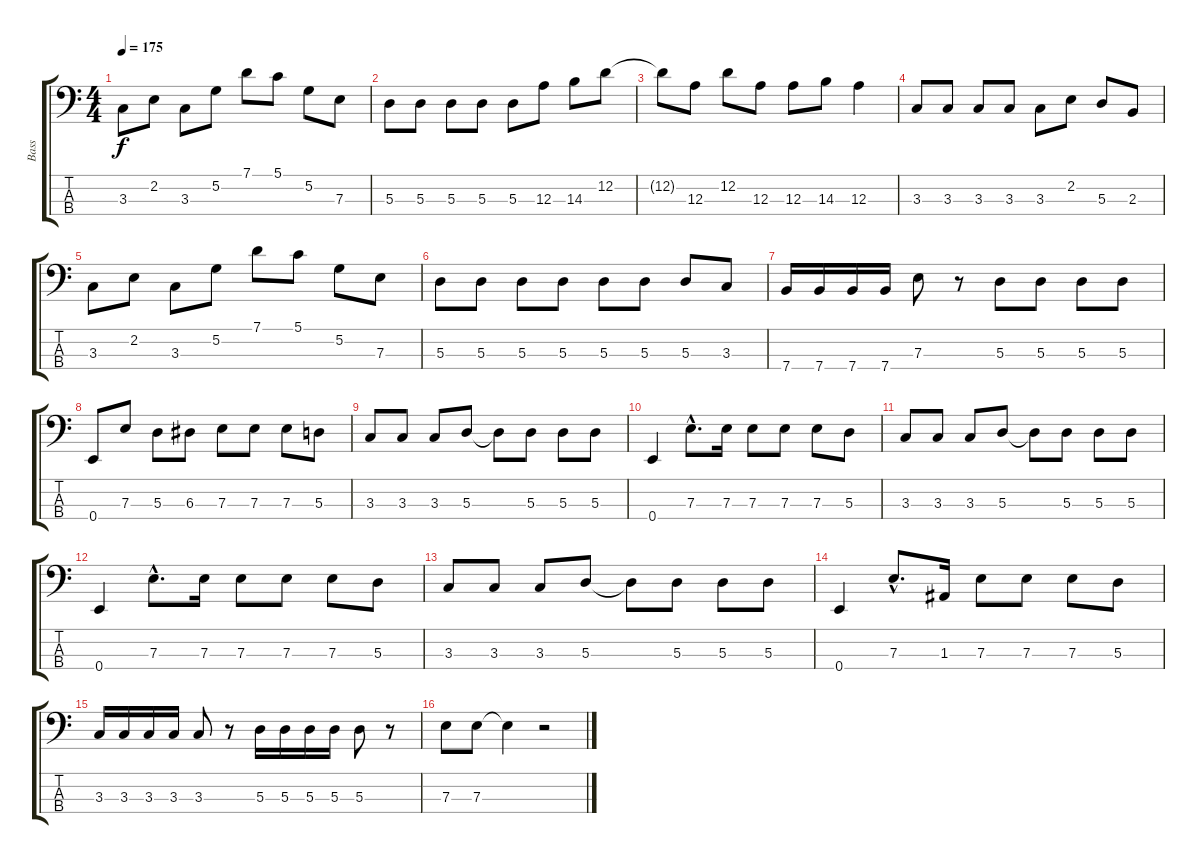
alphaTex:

\track ("Bass" "Bass") {instrument electricbasspick}
\staff {score tabs}
\tuning (G2 D2 A1 E1) {hide}
\ts (4 4)
\tempo 175
\clef f4
\ks c
3.3.8{dy f} 2.2.8 3.3.8 5.2.8 7.1.8 5.1.8 5.2.8 7.3.8 |
5.3.8 5.3.8 5.3.8 5.3.8 5.3.8 12.3.8 14.3.8 12.2.8 |
12.2{t}.8 12.3.8 12.2.8 12.3.8 12.3.8 14.3.8 12.3.4 |
3.3.8 3.3.8 3.3.8 3.3.8 3.3.8 2.2.8 5.3.8 2.3.8 |
3.3.8 2.2.8 3.3.8 5.2.8 7.1.8 5.1.8 5.2.8 7.3.8 |
5.3.8 5.3.8 5.3.8 5.3.8 5.3.8 5.3.8 5.3.8 3.3.8 |
7.4.16 7.4.16 7.4.16 7.4.16 7.3.8 r.8 5.3.8 5.3.8 5.3.8 5.3.8 |
0.4.8 7.3.8 5.3.8 6.3.8 7.3.8 7.3.8 7.3.8 5.3.8 |
3.3.8 3.3.8 3.3.8 5.3.8 5.3{t}.8 5.3.8 5.3.8 5.3.8 |
0.4.4 7.3{hac}.8{d} 7.3.16 7.3.8 7.3.8 7.3.8 5.3.8 |
3.3.8 3.3.8 3.3.8 5.3.8 5.3{t}.8 5.3.8 5.3.8 5.3.8 |
0.4.4 7.3{hac}.8{d} 7.3.16 7.3.8 7.3.8 7.3.8 5.3.8 |
3.3.8 3.3.8 3.3.8 5.3.8 5.3{t}.8 5.3.8 5.3.8 5.3.8 |
0.4.4 7.3{hac}.8{d} 1.3.16 7.3.8 7.3.8 7.3.8 5.3.8 |
3.3.16 3.3.16 3.3.16 3.3.16 3.3.8 r.8 5.3.16 5.3.16 5.3.16 5.3.16 5.3.8 r.8 |
7.3.8 7.3.8 7.3{t}.4 r.2
